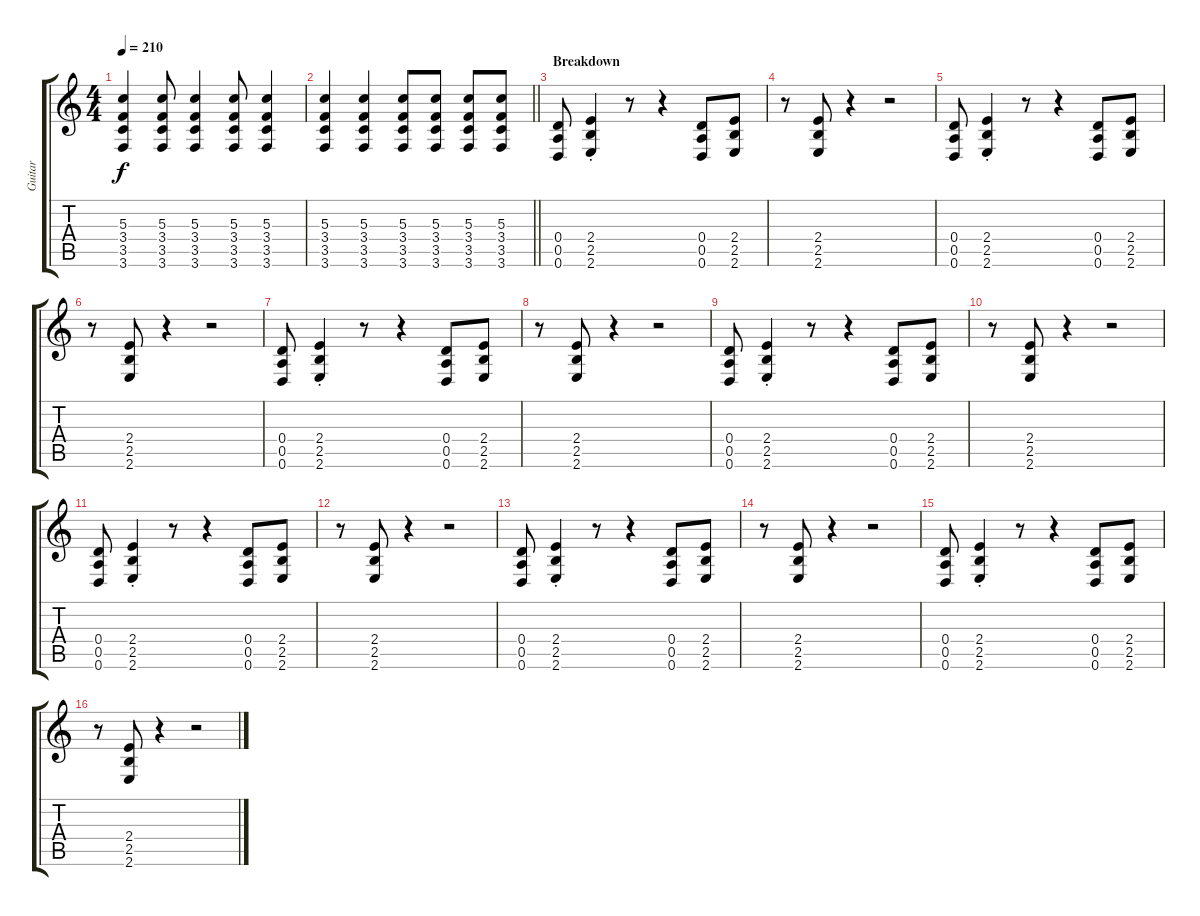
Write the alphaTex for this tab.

\track ("Guitar" "Guitar") {instrument distortionguitar}
\staff {score tabs}
\tuning (E4 B3 G3 D3 A2 D2) {hide}
\ts (4 4)
\tempo 210
\clef g2
\ks c
(5.3 3.4 3.5 3.6).4{dy f} (5.3 3.4 3.5 3.6).8 (5.3 3.4 3.5 3.6).4 (5.3 3.4 3.5 3.6).8 (5.3 3.4 3.5 3.6).4 |
\barLineRight lightlight
(5.3 3.4 3.5 3.6).4 (5.3 3.4 3.5 3.6).4 (5.3 3.4 3.5 3.6).8 (5.3 3.4 3.5 3.6).8 (5.3 3.4 3.5 3.6).8 (5.3 3.4 3.5 3.6).8 |
\section ("" "Breakdown")
(0.4 0.5 0.6).8 (2.4{st} 2.5{st} 2.6{st}).4 r.8 r.4 (0.4 0.5 0.6).8 (2.4 2.5 2.6).8 |
r.8 (2.4 2.5 2.6).8 r.4 r.2 |
(0.4 0.5 0.6).8 (2.4{st} 2.5{st} 2.6{st}).4 r.8 r.4 (0.4 0.5 0.6).8 (2.4 2.5 2.6).8 |
r.8 (2.4 2.5 2.6).8 r.4 r.2 |
(0.4 0.5 0.6).8 (2.4{st} 2.5{st} 2.6{st}).4 r.8 r.4 (0.4 0.5 0.6).8 (2.4 2.5 2.6).8 |
r.8 (2.4 2.5 2.6).8 r.4 r.2 |
(0.4 0.5 0.6).8 (2.4{st} 2.5{st} 2.6{st}).4 r.8 r.4 (0.4 0.5 0.6).8 (2.4 2.5 2.6).8 |
r.8 (2.4 2.5 2.6).8 r.4 r.2 |
(0.4 0.5 0.6).8 (2.4{st} 2.5{st} 2.6{st}).4 r.8 r.4 (0.4 0.5 0.6).8 (2.4 2.5 2.6).8 |
r.8 (2.4 2.5 2.6).8 r.4 r.2 |
(0.4 0.5 0.6).8 (2.4{st} 2.5{st} 2.6{st}).4 r.8 r.4 (0.4 0.5 0.6).8 (2.4 2.5 2.6).8 |
r.8 (2.4 2.5 2.6).8 r.4 r.2 |
(0.4 0.5 0.6).8 (2.4{st} 2.5{st} 2.6{st}).4 r.8 r.4 (0.4 0.5 0.6).8 (2.4 2.5 2.6).8 |
r.8 (2.4 2.5 2.6).8 r.4 r.2
